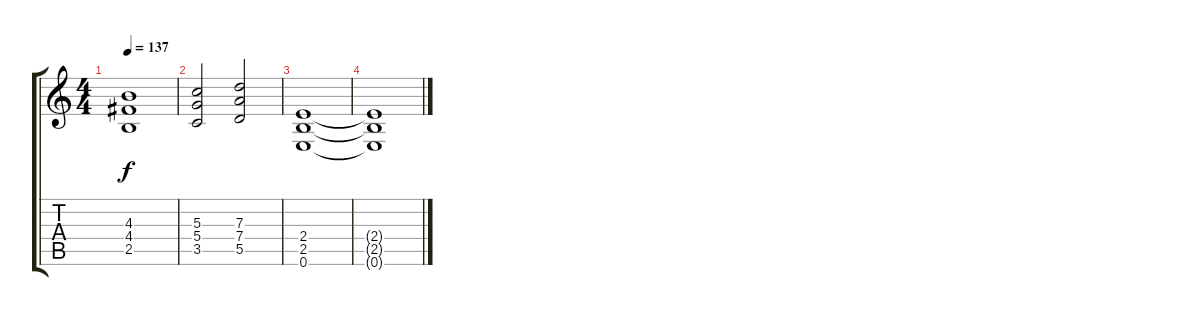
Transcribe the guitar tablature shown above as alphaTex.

\track "" {instrument overdrivenguitar}
\staff {score tabs}
\tuning (E4 B3 G3 D3 A2 E2) {hide}
\ts (4 4)
\tempo 137
\clef g2
\ks c
(4.3 4.4 2.5).1{dy f} |
(5.3 5.4 3.5).2 (7.3 7.4 5.5).2 |
(2.4 2.5 0.6).1 |
(2.4{t} 2.5{t} 0.6{t}).1
